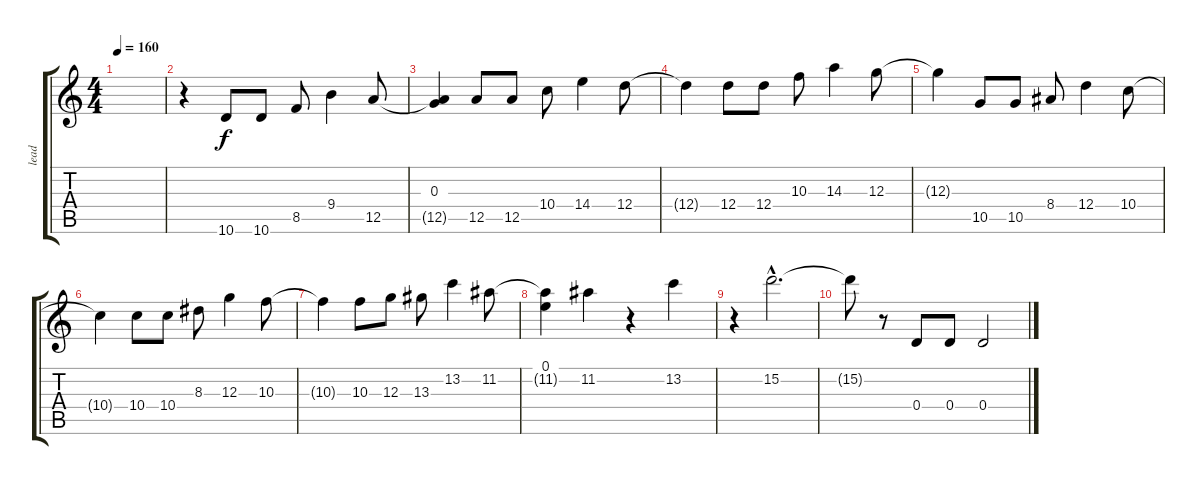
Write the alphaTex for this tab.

\track ("lead" "lead") {instrument distortionguitar}
\staff {score tabs}
\tuning (E4 B3 G3 D3 A2 E2) {hide}
\ts (4 4)
\tempo 160
\clef g2
\ks c
|
r.4 10.6.8{dy f} 10.6.8 8.5.8 9.4.4 12.5.8 |
(0.3 12.5{t}).4 12.5.8 12.5.8 10.4.8 14.4.4 12.4.8 |
12.4{t}.4 12.4.8 12.4.8 10.3.8 14.3.4 12.3.8 |
12.3{t}.4 10.5.8 10.5.8 8.4.8 12.4.4 10.4.8 |
10.4{t}.4 10.4.8 10.4.8 8.3.8 12.3.4 10.3.8 |
10.3{t}.4 10.3.8 12.3.8 13.3.8 13.2.4 11.2.8 |
(0.1 11.2{t}).4 11.2.4 r.4 13.2.4 |
r.4 15.2{hac}.2{d} |
15.2{t}.8 r.8 0.4.8 0.4.8 0.4.2{volume 0}
